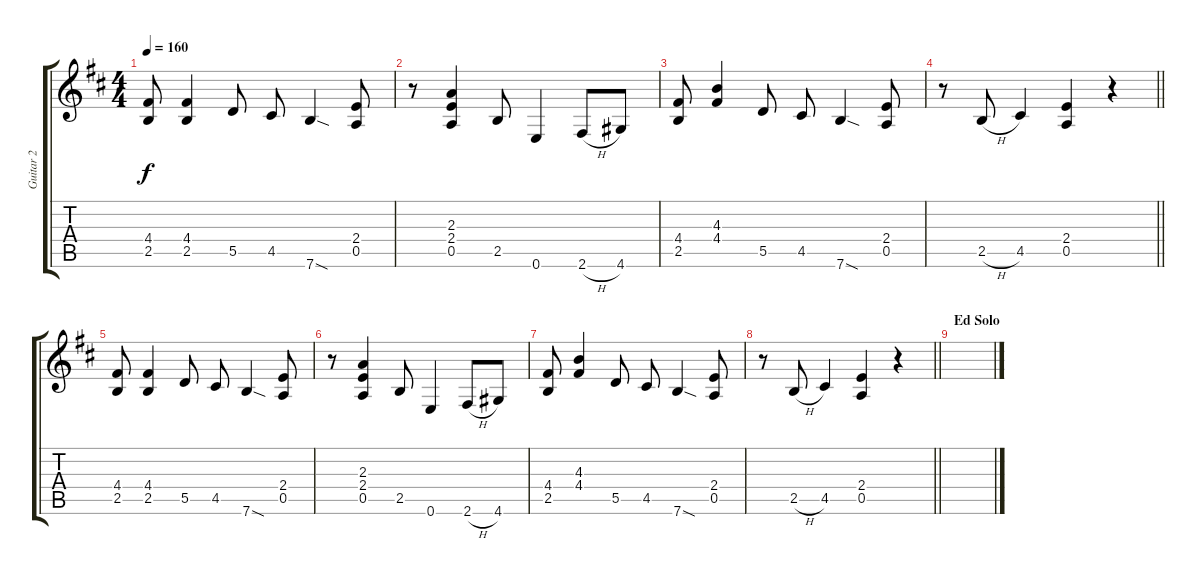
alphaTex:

\track ("Guitar 2" "Guitar 2") {instrument overdrivenguitar}
\staff {score tabs}
\tuning (E4 B3 G3 D3 A2 E2) {hide}
\ts (4 4)
\tempo 160
\clef g2
\ks d
(4.4 2.5).8{dy f} (4.4 2.5).4 5.5.8 4.5.8 7.6{sod}.4 (2.4 0.5).8 |
r.8 (2.3 2.4 0.5).4 2.5.8 0.6.4 2.6{h}.8 4.6.8 |
(4.4 2.5).8 (4.3 4.4).4 5.5.8 4.5.8 7.6{sod}.4 (2.4 0.5).8 |
\barLineRight lightlight
r.8 2.5{h}.8 4.5.4 (2.4 0.5).4 r.4 |
(4.4 2.5).8 (4.4 2.5).4 5.5.8 4.5.8 7.6{sod}.4 (2.4 0.5).8 |
r.8 (2.3 2.4 0.5).4 2.5.8 0.6.4 2.6{h}.8 4.6.8 |
(4.4 2.5).8 (4.3 4.4).4 5.5.8 4.5.8 7.6{sod}.4 (2.4 0.5).8 |
\barLineRight lightlight
r.8 2.5{h}.8 4.5.4 (2.4 0.5).4 r.4 |
\section ("" "Ed Solo")
